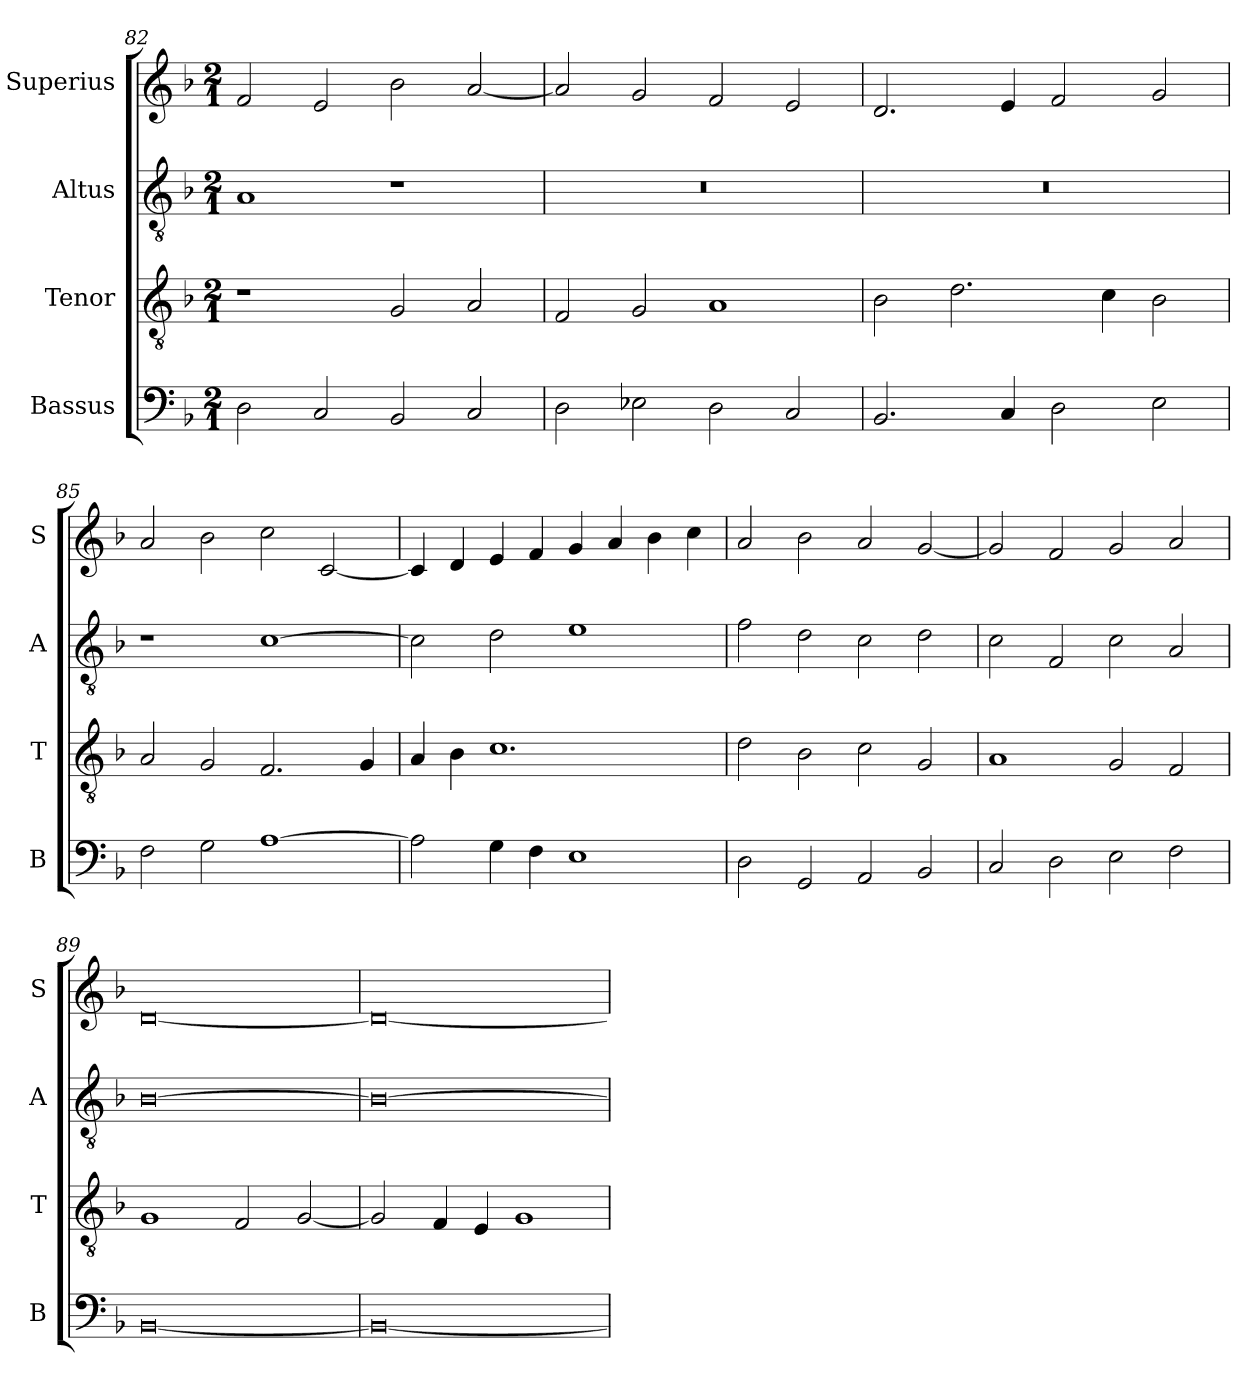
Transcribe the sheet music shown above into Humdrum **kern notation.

**kern	**kern	**kern	**kern
*part4	*part3	*part2	*part1
*staff4	*staff3	*staff2	*staff1
*I"Bassus	*I"Tenor	*I"Altus	*I"Superius
*I'B	*I'T	*I'A	*I'S
*clefF4	*clefGv2	*clefGv2	*clefG2
*k[b-]	*k[b-]	*k[b-]	*k[b-]
*M2/1	*M2/1	*M2/1	*M2/1
=82	=82	=82	=82
2D\	1r	1A	2f/
2C/	.	.	2e/
2BB-/	2G/	1r	2b-\
2C/	2A/	.	[2a/
=83	=83	=83	=83
2D\	2F/	0r	2a/]
2E-X\	2G/	.	2g/
2D\	1A	.	2f/
2C/	.	.	2e/
=84	=84	=84	=84
2.BB-/	2B-\	0r	2.d/
.	2.d\	.	.
4C/	.	.	4e/
2D\	.	.	2f/
.	4c\	.	.
2E\	2B-\	.	2g/
=85	=85	=85	=85
2F\	2A/	1r	2a/
2G\	2G/	.	2b-\
[1A	2.F/	[1c	2cc\
.	.	.	[2c/
.	4G/	.	.
=86	=86	=86	=86
2A\]	4A/	2c\]	4c/]
.	4B-\	.	4d/
4G\	1.c	2d\	4e/
4F\	.	.	4f/
1E	.	1e	4g/
.	.	.	4a/
.	.	.	4b-\
.	.	.	4cc\
=87	=87	=87	=87
2D\	2d\	2f\	2a/
2GG/	2B-\	2d\	2b-\
2AA/	2c\	2c\	2a/
2BB-/	2G/	2d\	[2g/
=88	=88	=88	=88
2C/	1A	2c\	2g/]
2D\	.	2F/	2f/
2E\	2G/	2c\	2g/
2F\	2F/	2A/	2a/
=89	=89	=89	=89
[0BB-	1G	[0B-	[0d
.	2F/	.	.
.	[2G/	.	.
=90	=90	=90	=90
0BB-_	2G/]	0B-_	0d_
.	4F/	.	.
.	4E/	.	.
.	1G	.	.
=	=	=	=
*-	*-	*-	*-
